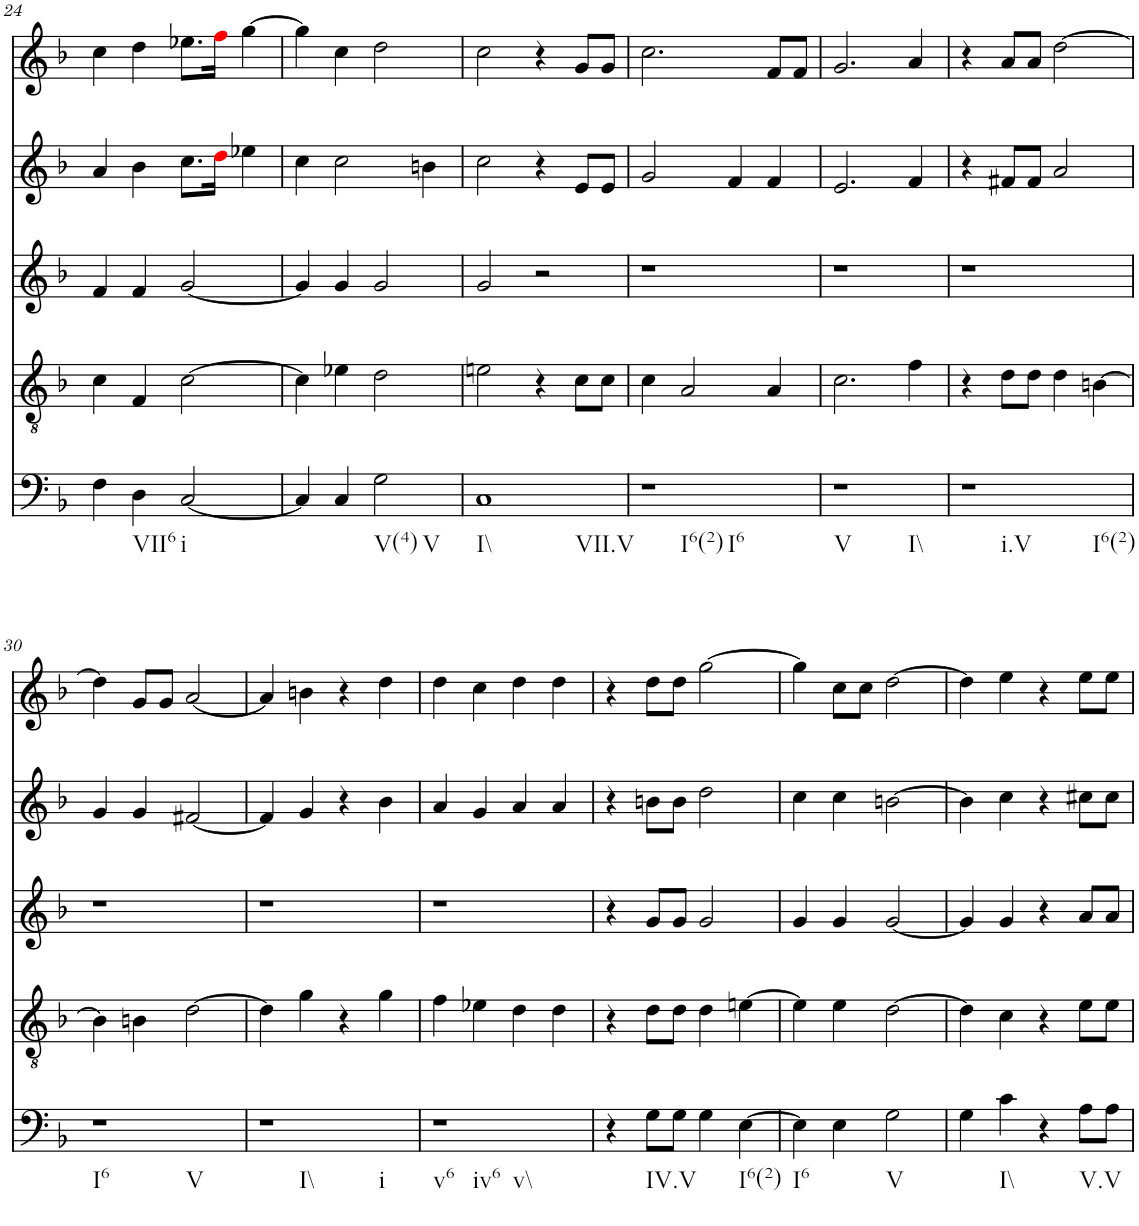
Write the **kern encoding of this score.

**kern	**kern	**kern	**kern	**kern
*part5	*part4	*part3	*part2	*part1
*staff5	*staff4	*staff3	*staff2	*staff1
*I"vox	*I"vox	*I"vox	*I"vox	*I"vox
!!LO:PB:g=z
*clefF4	*clefGv2	*clefG2	*clefG2	*clefG2
*k[b-]	*k[b-]	*k[b-]	*k[b-]	*k[b-]
*M4/4	*M4/4	*M4/4	*M4/4	*M4/4
=24	=24	=24	=24	=24
4F\	4c\	4f/	4a/	4cc\
!LO:TX:b:t=VII6	!	!	!	!
4D\	4F/	4f/	4b-\	4dd\
!LO:TX:b:t=i	!	!	!	!
[2C/	[2c\	[2g/	8.cc\L	8.ee-X\L
.	.	.	16ddi\Jk	16ffi\Jk
.	.	.	4ee-X\	[4gg\
=25	=25	=25	=25	=25
4C/]	4c\]	4g/]	4cc\	4gg\]
4C/	4e-X\	4g/	2cc\	4cc\
!LO:TX:b:t=V(4)	!	!	!	!
!LO:TX:b:t=V	!	!	!	!
2G\	2d\	2g/	.	2dd\
.	.	.	4bn\	.
=26	=26	=26	=26	=26
!LO:TX:b:t=I\\	!	!	!	!
!LO:TX:b:t=VII.V	!	!	!	!
1C	2en\	2g/	2cc\	2cc\
.	4r	2r	4r	4r
.	8c\L	.	8e/L	8g/L
.	8c\J	.	8e/J	8g/J
=27	=27	=27	=27	=27
!LO:TX:b:t=I6(2)	!	!	!	!
!LO:TX:b:t=I6	!	!	!	!
1r	4c\	1r	2g/	2.cc\
.	2A/	.	.	.
.	.	.	4f/	.
.	4A/	.	4f/	8f/L
.	.	.	.	8f/J
=28	=28	=28	=28	=28
!LO:TX:b:t=V	!	!	!	!
!LO:TX:b:t=I\\	!	!	!	!
1r	2.c\	1r	2.e/	2.g/
.	4f\	.	4f/	4a/
=29	=29	=29	=29	=29
!LO:TX:b:t=i.V	!	!	!	!
!LO:TX:b:t=I6(2)	!	!	!	!
1r	4r	1r	4r	4r
.	8d\L	.	8f#X/L	8a/L
.	8d\J	.	8f#/J	8a/J
.	4d\	.	2a/	[2dd\
.	[4Bn\	.	.	.
!!LO:LB:g=z
=30	=30	=30	=30	=30
!LO:TX:b:t=I6	!	!	!	!
!LO:TX:b:t=V	!	!	!	!
1r	4B\]	1r	4g/	4dd\]
.	4Bn\	.	4g/	8g/L
.	.	.	.	8g/J
.	[2d\	.	[2f#X/	[2a/
=31	=31	=31	=31	=31
!LO:TX:b:t=I\\	!	!	!	!
!LO:TX:b:t=i	!	!	!	!
1r	4d\]	1r	4f#/]	4a/]
.	4g\	.	4g/	4bn\
.	4r	.	4r	4r
.	4g\	.	4b-\	4dd\
=32	=32	=32	=32	=32
!LO:TX:b:t=v6	!	!	!	!
!LO:TX:b:t=iv6	!	!	!	!
!LO:TX:b:t=v\\	!	!	!	!
1r	4f\	1r	4a/	4dd\
.	4e-X\	.	4g/	4cc\
.	4d\	.	4a/	4dd\
.	4d\	.	4a/	4dd\
=33	=33	=33	=33	=33
4r	4r	4r	4r	4r
!LO:TX:b:t=IV.V	!	!	!	!
8G\L	8d\L	8g/L	8bn\L	8dd\L
8G\J	8d\J	8g/J	8b\J	8dd\J
4G\	4d\	2g/	2dd\	[2gg\
!LO:TX:b:t=I6(2)	!	!	!	!
[4E\	[4en\	.	.	.
=34	=34	=34	=34	=34
!LO:TX:b:t=I6	!	!	!	!
4E\]	4e\]	4g/	4cc\	4gg\]
4E\	4e\	4g/	4cc\	8cc\L
.	.	.	.	8cc\J
!LO:TX:b:t=V	!	!	!	!
2G\	[2d\	[2g/	[2bn\	[2dd\
=35	=35	=35	=35	=35
4G\	4d\]	4g/]	4b\]	4dd\]
!LO:TX:b:t=I\\	!	!	!	!
4c\	4c\	4g/	4cc\	4ee\
4r	4r	4r	4r	4r
!LO:TX:b:t=V.V	!	!	!	!
8A\L	8e\L	8a/L	8cc#X\L	8ee\L
8A\J	8e\J	8a/J	8cc#\J	8ee\J
=	=	=	=	=
*-	*-	*-	*-	*-
